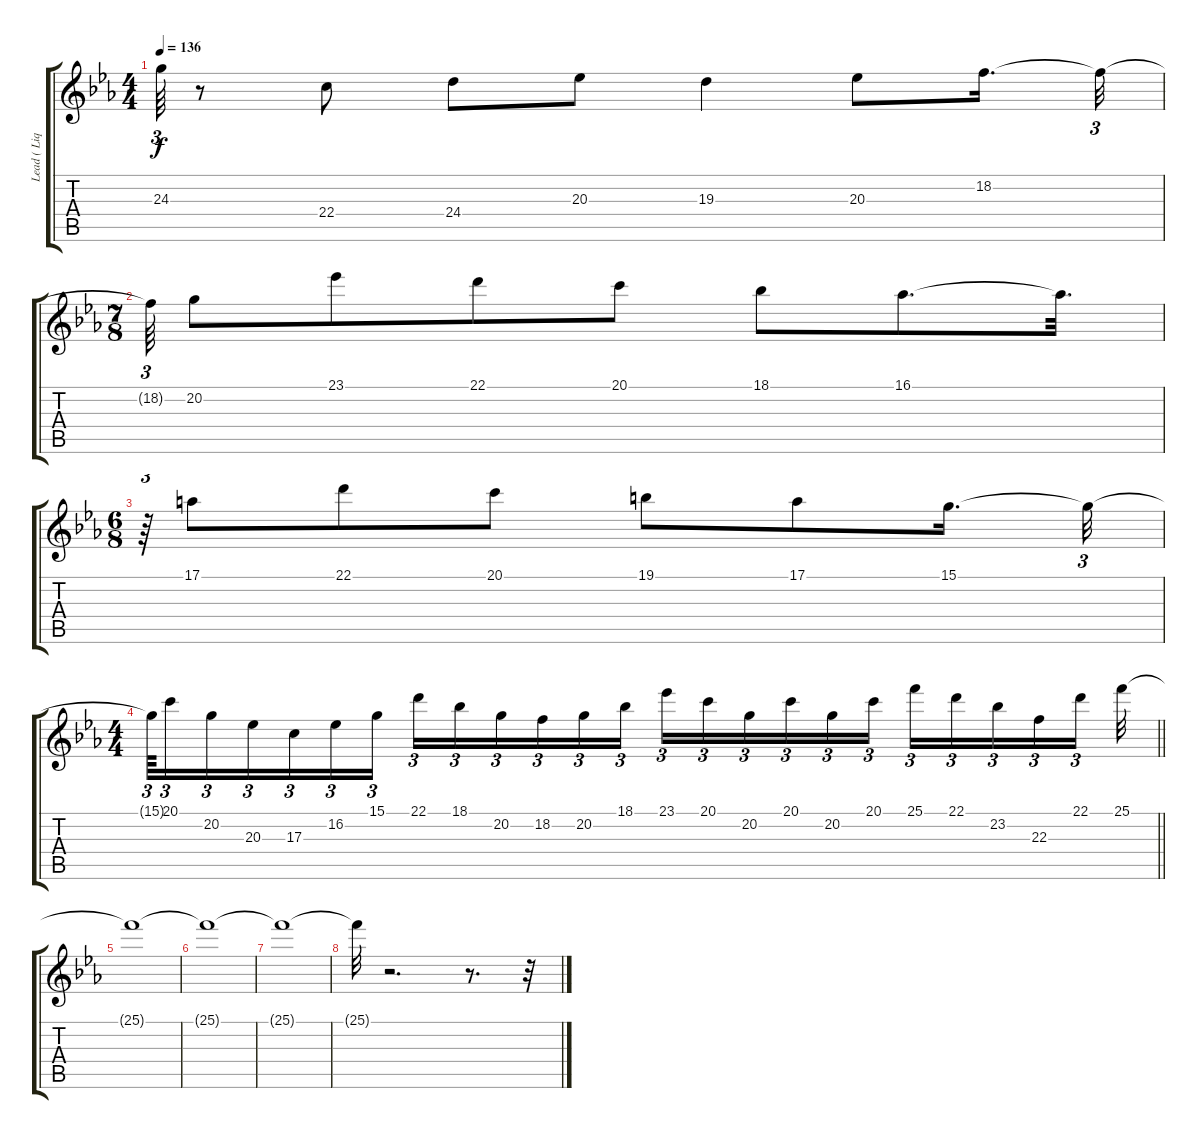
\track ("Lead ( Liquid T Lead )" "Lead ( Liq") {instrument lead1square}
\staff {score tabs}
\tuning (E4 B3 G3 D3 A2 E2) {hide}
\ts (4 4)
\tempo 136
\clef g2
\ks cminor
24.3{t}.64{tu (3 2) dy f} r.8 22.4.8 24.4.8 20.3.8 19.3.4 20.3.8 18.2.16{d} 18.2{t}.32{tu (3 2)} |
\ts (7 8)
18.2{t}.64{tu (3 2)} 20.2.8 23.1.8 22.1.8 20.1.8 18.1.8 16.1.8{d} 16.1{t}.32{d} |
\ts (6 8)
r.64{tu (3 2)} 17.1.8 22.1.8 20.1.8 19.1.8 17.1.8 15.1.16{d} 15.1{t}.32{tu (3 2)} |
\ts (4 4)
\barLineRight lightlight
15.1{t}.64{tu (3 2)} 20.1.16{tu (3 2)} 20.2.16{tu (3 2)} 20.3.16{tu (3 2)} 17.3.16{tu (3 2)} 16.2.16{tu (3 2)} 15.1.16{tu (3 2)} 22.1.16{tu (3 2)} 18.1.16{tu (3 2)} 20.2.16{tu (3 2)} 18.2.16{tu (3 2)} 20.2.16{tu (3 2)} 18.1.16{tu (3 2)} 23.1.16{tu (3 2)} 20.1.16{tu (3 2)} 20.2.16{tu (3 2)} 20.1.16{tu (3 2)} 20.2.16{tu (3 2)} 20.1.16{tu (3 2)} 25.1.16{tu (3 2)} 22.1.16{tu (3 2)} 23.2.16{tu (3 2)} 22.3.16{tu (3 2)} 22.1.16{tu (3 2) beam splitsecondary} 25.1.32 |
25.1{t}.1 |
25.1{t}.1 |
25.1{t}.1 |
25.1{t}.32 r.2{d} r.8{d} r.32
